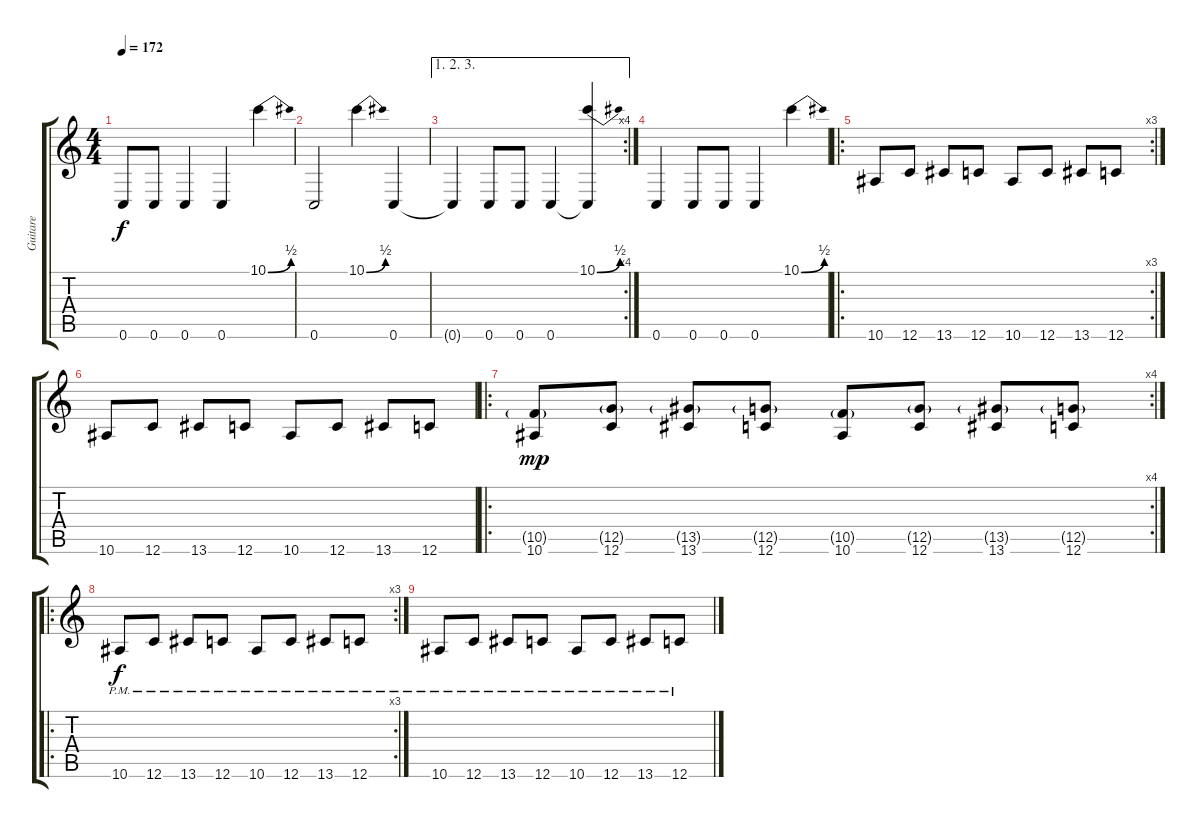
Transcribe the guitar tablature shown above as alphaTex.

\track ("Guitare" "Guitare") {instrument distortionguitar}
\staff {score tabs}
\tuning (D4 A3 F3 C3 G2 C2) {hide}
\ts (4 4)
\tempo 172
\clef g2
\ks c
0.6{t}.8{dy f} 0.6.8 0.6.4 0.6.4 10.1{be (bend 0 0 60 2)}.4 |
0.6.2 10.1{be (bend 0 0 60 2)}.4 0.6.4 |
\ae (1 2 3)
\rc 4
0.6{t}.4 0.6.8 0.6.8 0.6.4 (10.1{be (bend 0 0 60 2)} 0.6{t}).4 |
0.6.4 0.6.8 0.6.8 0.6.4 10.1{be (bend 0 0 60 2)}.4 |
\ro
\rc 3
10.6.8{volume 9} 12.6.8 13.6.8 12.6.8 10.6.8 12.6.8 13.6.8 12.6.8 |
10.6.8 12.6.8 13.6.8 12.6.8 10.6.8 12.6.8 13.6.8 12.6.8 |
\ro
\rc 4
(10.5{g} 10.6).8{dy mp volume 15} (12.5{g} 12.6).8 (13.5{g} 13.6).8 (12.5{g} 12.6).8 (10.5{g} 10.6).8 (12.5{g} 12.6).8 (13.5{g} 13.6).8 (12.5{g} 12.6).8 |
\ro
\rc 3
10.6{pm}.8{dy f volume 15} 12.6{pm}.8 13.6{pm}.8 12.6{pm}.8 10.6{pm}.8 12.6{pm}.8 13.6{pm}.8 12.6{pm}.8 |
10.6{pm}.8{volume 15} 12.6{pm}.8 13.6{pm}.8 12.6{pm}.8 10.6{pm}.8 12.6{pm}.8 13.6{pm}.8 12.6{pm}.8
